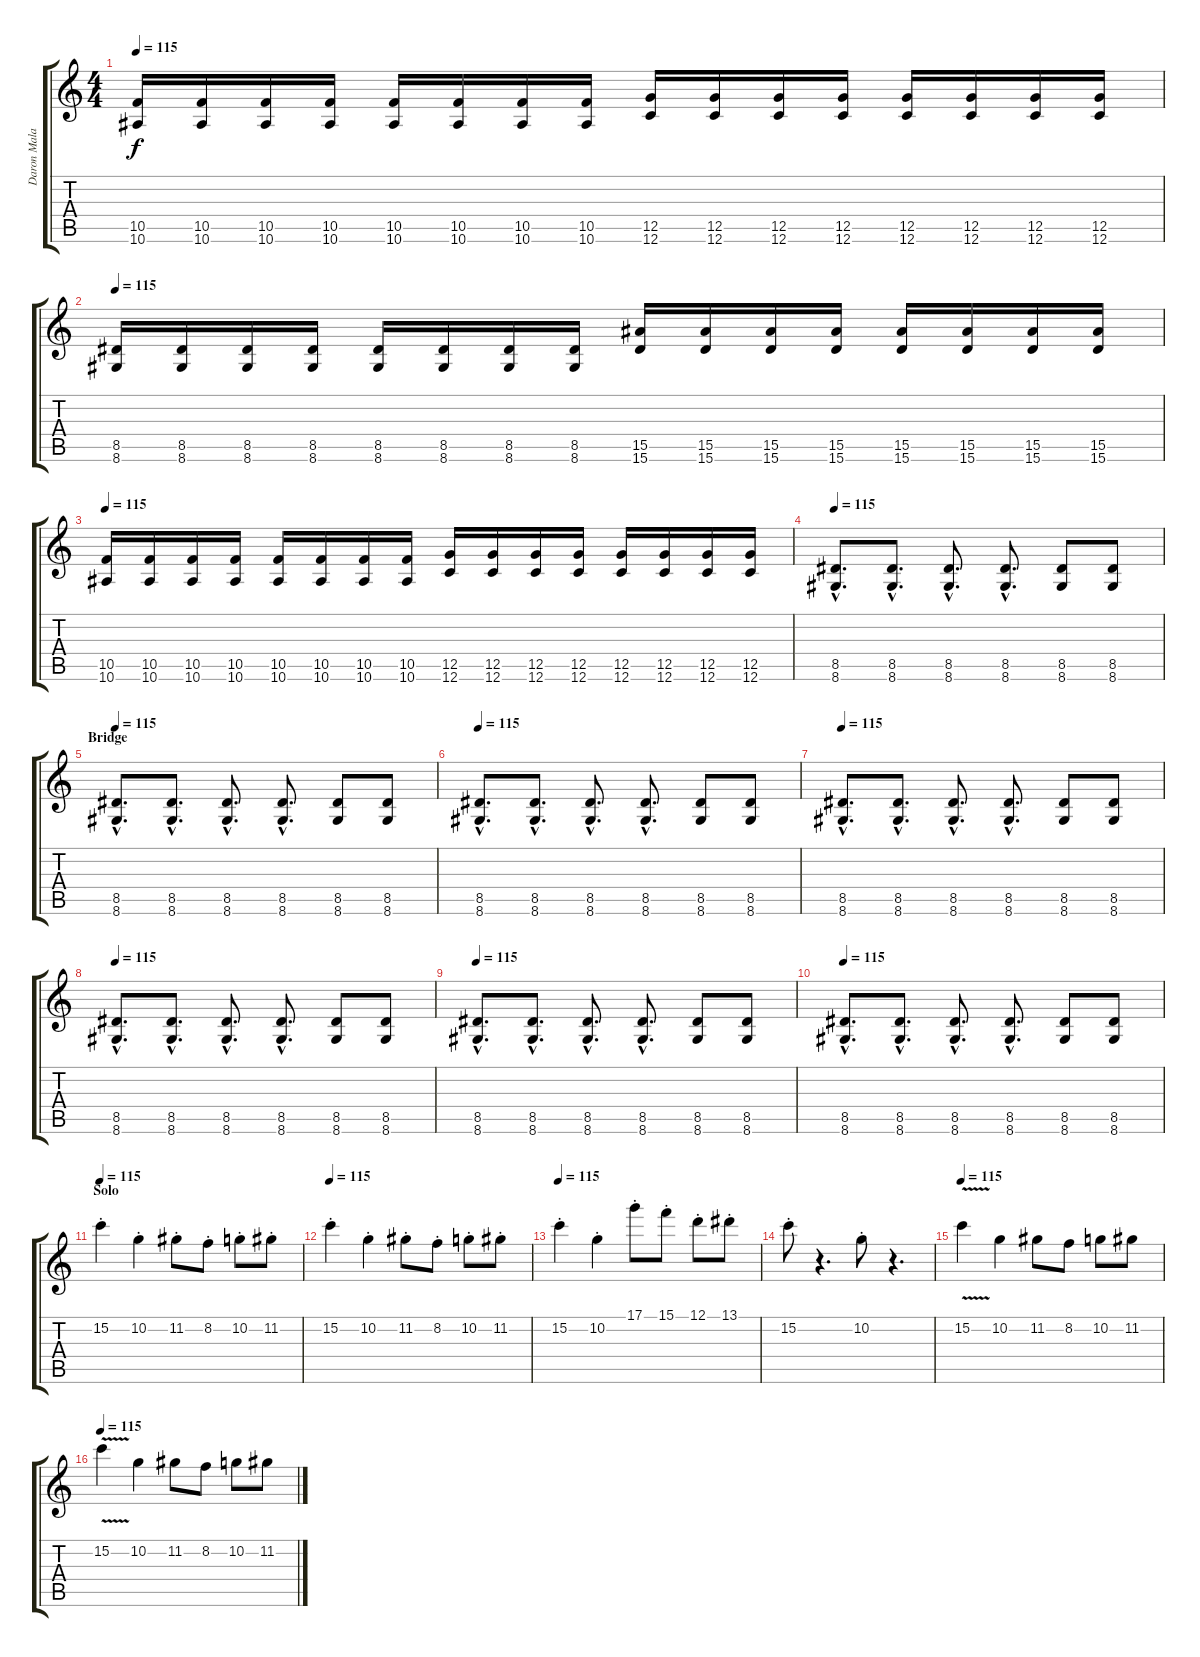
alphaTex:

\track ("Daron Malakian" "Daron Mala") {instrument distortionguitar}
\staff {score tabs}
\tuning (D4 A3 F3 C3 G2 C2) {hide}
\ts (4 4)
\tempo 115
\clef g2
\ks c
(10.5 10.6).16{dy f} (10.5 10.6).16 (10.5 10.6).16 (10.5 10.6).16 (10.5 10.6).16 (10.5 10.6).16 (10.5 10.6).16 (10.5 10.6).16 (12.5 12.6).16 (12.5 12.6).16 (12.5 12.6).16 (12.5 12.6).16 (12.5 12.6).16 (12.5 12.6).16 (12.5 12.6).16 (12.5 12.6).16 |
\tempo 115
(8.5 8.6).16 (8.5 8.6).16 (8.5 8.6).16 (8.5 8.6).16 (8.5 8.6).16 (8.5 8.6).16 (8.5 8.6).16 (8.5 8.6).16 (15.5 15.6).16 (15.5 15.6).16 (15.5 15.6).16 (15.5 15.6).16 (15.5 15.6).16 (15.5 15.6).16 (15.5 15.6).16 (15.5 15.6).16 |
\tempo 115
(10.5 10.6).16 (10.5 10.6).16 (10.5 10.6).16 (10.5 10.6).16 (10.5 10.6).16 (10.5 10.6).16 (10.5 10.6).16 (10.5 10.6).16 (12.5 12.6).16 (12.5 12.6).16 (12.5 12.6).16 (12.5 12.6).16 (12.5 12.6).16 (12.5 12.6).16 (12.5 12.6).16 (12.5 12.6).16 |
\tempo 115
(8.5{hac} 8.6{hac}).8{d} (8.5{hac} 8.6{hac}).8{d} (8.5{hac} 8.6{hac}).8{d} (8.5{hac} 8.6{hac}).8{d} (8.5 8.6).8 (8.5 8.6).8 |
\section ("" "Bridge")
\tempo 115
(8.5{hac} 8.6{hac}).8{d} (8.5{hac} 8.6{hac}).8{d} (8.5{hac} 8.6{hac}).8{d} (8.5{hac} 8.6{hac}).8{d} (8.5 8.6).8 (8.5 8.6).8 |
\tempo 115
(8.5{hac} 8.6{hac}).8{d} (8.5{hac} 8.6{hac}).8{d} (8.5{hac} 8.6{hac}).8{d} (8.5{hac} 8.6{hac}).8{d} (8.5 8.6).8 (8.5 8.6).8 |
\tempo 115
(8.5{hac} 8.6{hac}).8{d} (8.5{hac} 8.6{hac}).8{d} (8.5{hac} 8.6{hac}).8{d} (8.5{hac} 8.6{hac}).8{d} (8.5 8.6).8 (8.5 8.6).8 |
\tempo 115
(8.5{hac} 8.6{hac}).8{d} (8.5{hac} 8.6{hac}).8{d} (8.5{hac} 8.6{hac}).8{d} (8.5{hac} 8.6{hac}).8{d} (8.5 8.6).8 (8.5 8.6).8 |
\tempo 115
(8.5{hac} 8.6{hac}).8{d} (8.5{hac} 8.6{hac}).8{d} (8.5{hac} 8.6{hac}).8{d} (8.5{hac} 8.6{hac}).8{d} (8.5 8.6).8 (8.5 8.6).8 |
\tempo 115
(8.5{hac} 8.6{hac}).8{d} (8.5{hac} 8.6{hac}).8{d} (8.5{hac} 8.6{hac}).8{d} (8.5{hac} 8.6{hac}).8{d} (8.5 8.6).8 (8.5 8.6).8 |
\section ("" "Solo")
\tempo 115
15.2{st}.4 10.2{st}.4 11.2{st}.8 8.2{st}.8 10.2{st}.8 11.2{st}.8 |
\tempo 115
15.2{st}.4 10.2{st}.4 11.2{st}.8 8.2{st}.8 10.2{st}.8 11.2{st}.8 |
\tempo 115
15.2{st}.4 10.2{st}.4 17.1{st}.8 15.1{st}.8 12.1{st}.8 13.1{st}.8 |
15.2{st}.8 r.4{d} 10.2{st}.8 r.4{d} |
\tempo 115
15.2{v}.4 10.2.4 11.2.8 8.2.8 10.2.8 11.2.8 |
\tempo 115
15.2{v}.4 10.2.4 11.2.8 8.2.8 10.2.8 11.2.8
